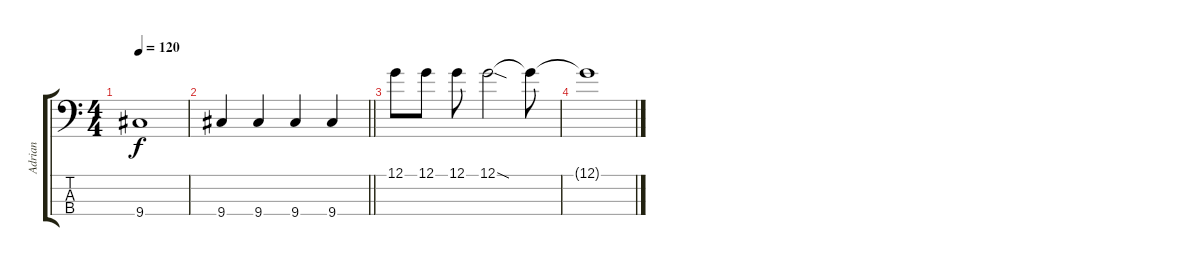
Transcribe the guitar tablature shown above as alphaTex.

\track ("Adrian" "Adrian") {instrument electricbassfinger}
\staff {score tabs}
\tuning (G2 D2 A1 E1) {hide}
\ts (4 4)
\tempo 120
\clef f4
\ks c
9.4{t}.1{dy f} |
\barLineRight lightlight
9.4.4 9.4.4 9.4.4 9.4.4 |
12.1.8 12.1.8 12.1.8 12.1{sod}.2 12.1{t}.8 |
12.1{t}.1
